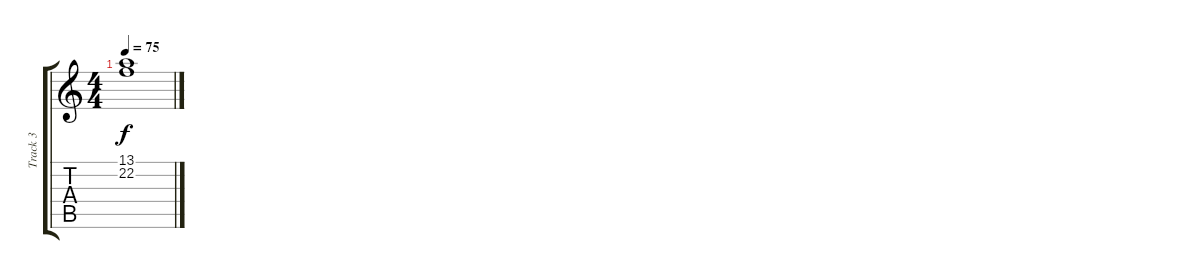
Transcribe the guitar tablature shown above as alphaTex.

\track ("Track 3" "Track 3") {instrument vibraphone}
\staff {score tabs}
\tuning (E4 B3 G3 D3 A2 E2) {hide}
\ts (4 4)
\tempo 75
\clef g2
\ks c
(13.1 22.2).1{dy f}
